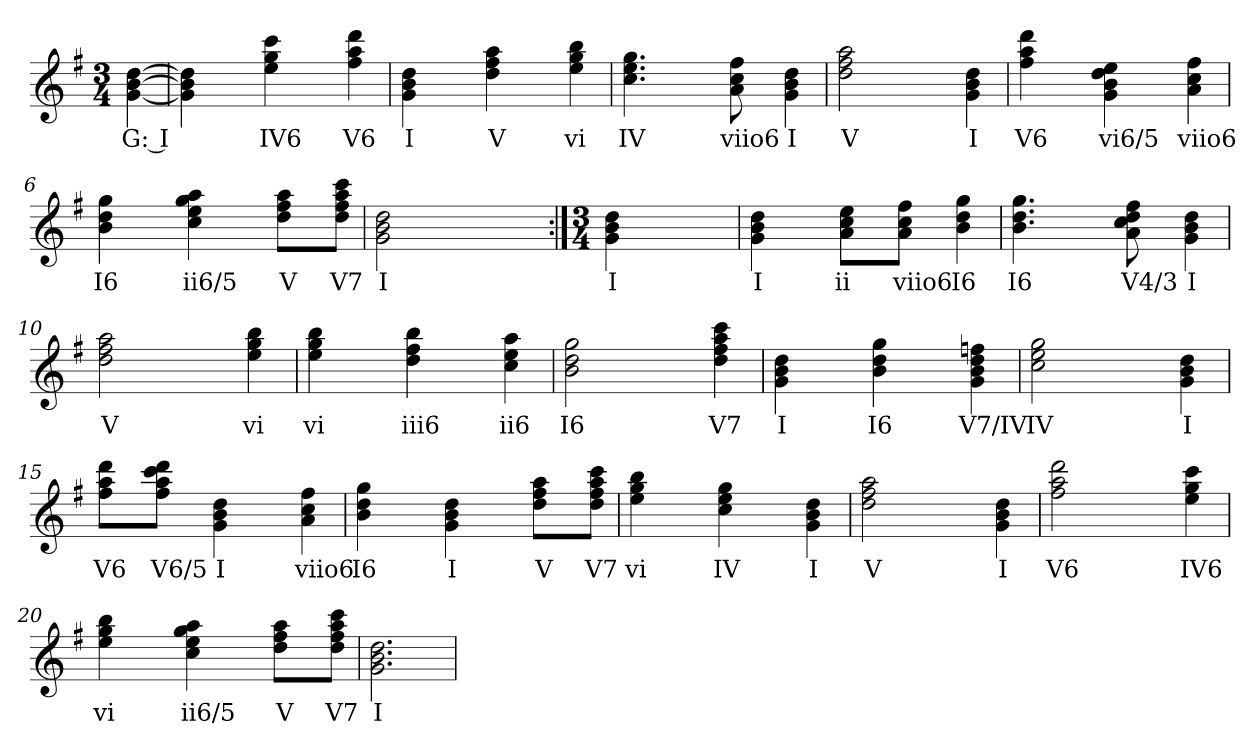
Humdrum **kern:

**kern	**text
*part1	*part1
*staff1	*staff1
*k[f#]	*
*G:	*
*M3/4	*
=	=
[4g [4b [4dd	G: I
=1	=1
4g] 4b] 4dd]	.
4ryy	.
4ee 4gg 4ccc	IV6
4ryy	.
4ff# 4aa 4ddd	V6
=2	=2
4g 4b 4dd	I
4ryy	.
4dd 4ff# 4aa	V
4ryy	.
4ee 4gg 4bb	vi
=3	=3
4.cc 4.ee 4.gg	IV
4.ryy	.
8a 8cc 8ff#	viio6
8ryy	.
4g 4b 4dd	I
=4	=4
2dd 2ff# 2aa	V
2ryy	.
4g 4b 4dd	I
=5	=5
4ff# 4aa 4ddd	V6
4ryy	.
4g 4b 4dd 4ee	vi6/5
4ryy	.
4a 4cc 4ff#	viio6
=6	=6
4b 4dd 4gg	I6
4ryy	.
4cc 4ee 4gg 4aa	ii6/5
4ryy	.
8dd 8ff# 8aaL	V
8ryy	.
8dd 8ff# 8aa 8cccJ	V7
=7a	=7a
2g 2b 2dd	I
2ryy	.
4ryy	.
=7b:|!	=7b:|!
*M3/4	*
4g 4b 4dd	I
4ryy	.
4ryy	.
=8	=8
4g 4b 4dd	I
4ryy	.
8a 8cc 8eeL	ii
8ryy	.
8a 8cc 8ff#J	viio6
8ryy	.
4b 4dd 4gg	I6
=9	=9
4.b 4.dd 4.gg	I6
4.ryy	.
8a 8cc 8dd 8ff#	V4/3
8ryy	.
4g 4b 4dd	I
=10	=10
2dd 2ff# 2aa	V
2ryy	.
4ee 4gg 4bb	vi
=11	=11
4ee 4gg 4bb	vi
4ryy	.
4dd 4ff# 4bb	iii6
4ryy	.
4cc 4ee 4aa	ii6
=12	=12
2b 2dd 2gg	I6
2ryy	.
4dd 4ff# 4aa 4ccc	V7
=13	=13
4g 4b 4dd	I
4ryy	.
4b 4dd 4gg	I6
4ryy	.
4g 4b 4dd 4ffn	V7/IV
=14	=14
2cc 2ee 2gg	IV
2ryy	.
4g 4b 4dd	I
=15	=15
8ff# 8aa 8dddL	V6
8ryy	.
8ff# 8aa 8ccc 8dddJ	V6/5
8ryy	.
4g 4b 4dd	I
4ryy	.
4a 4cc 4ff#	viio6
=16	=16
4b 4dd 4gg	I6
4ryy	.
4g 4b 4dd	I
4ryy	.
8dd 8ff# 8aaL	V
8ryy	.
8dd 8ff# 8aa 8cccJ	V7
=17	=17
4ee 4gg 4bb	vi
4ryy	.
4cc 4ee 4gg	IV
4ryy	.
4g 4b 4dd	I
=18	=18
2dd 2ff# 2aa	V
2ryy	.
4g 4b 4dd	I
=19	=19
2ff# 2aa 2ddd	V6
2ryy	.
4ee 4gg 4ccc	IV6
=20	=20
4ee 4gg 4bb	vi
4ryy	.
4cc 4ee 4gg 4aa	ii6/5
4ryy	.
8dd 8ff# 8aaL	V
8ryy	.
8dd 8ff# 8aa 8cccJ	V7
=21	=21
2.g 2.b 2.dd	I
=	=
*-	*-
